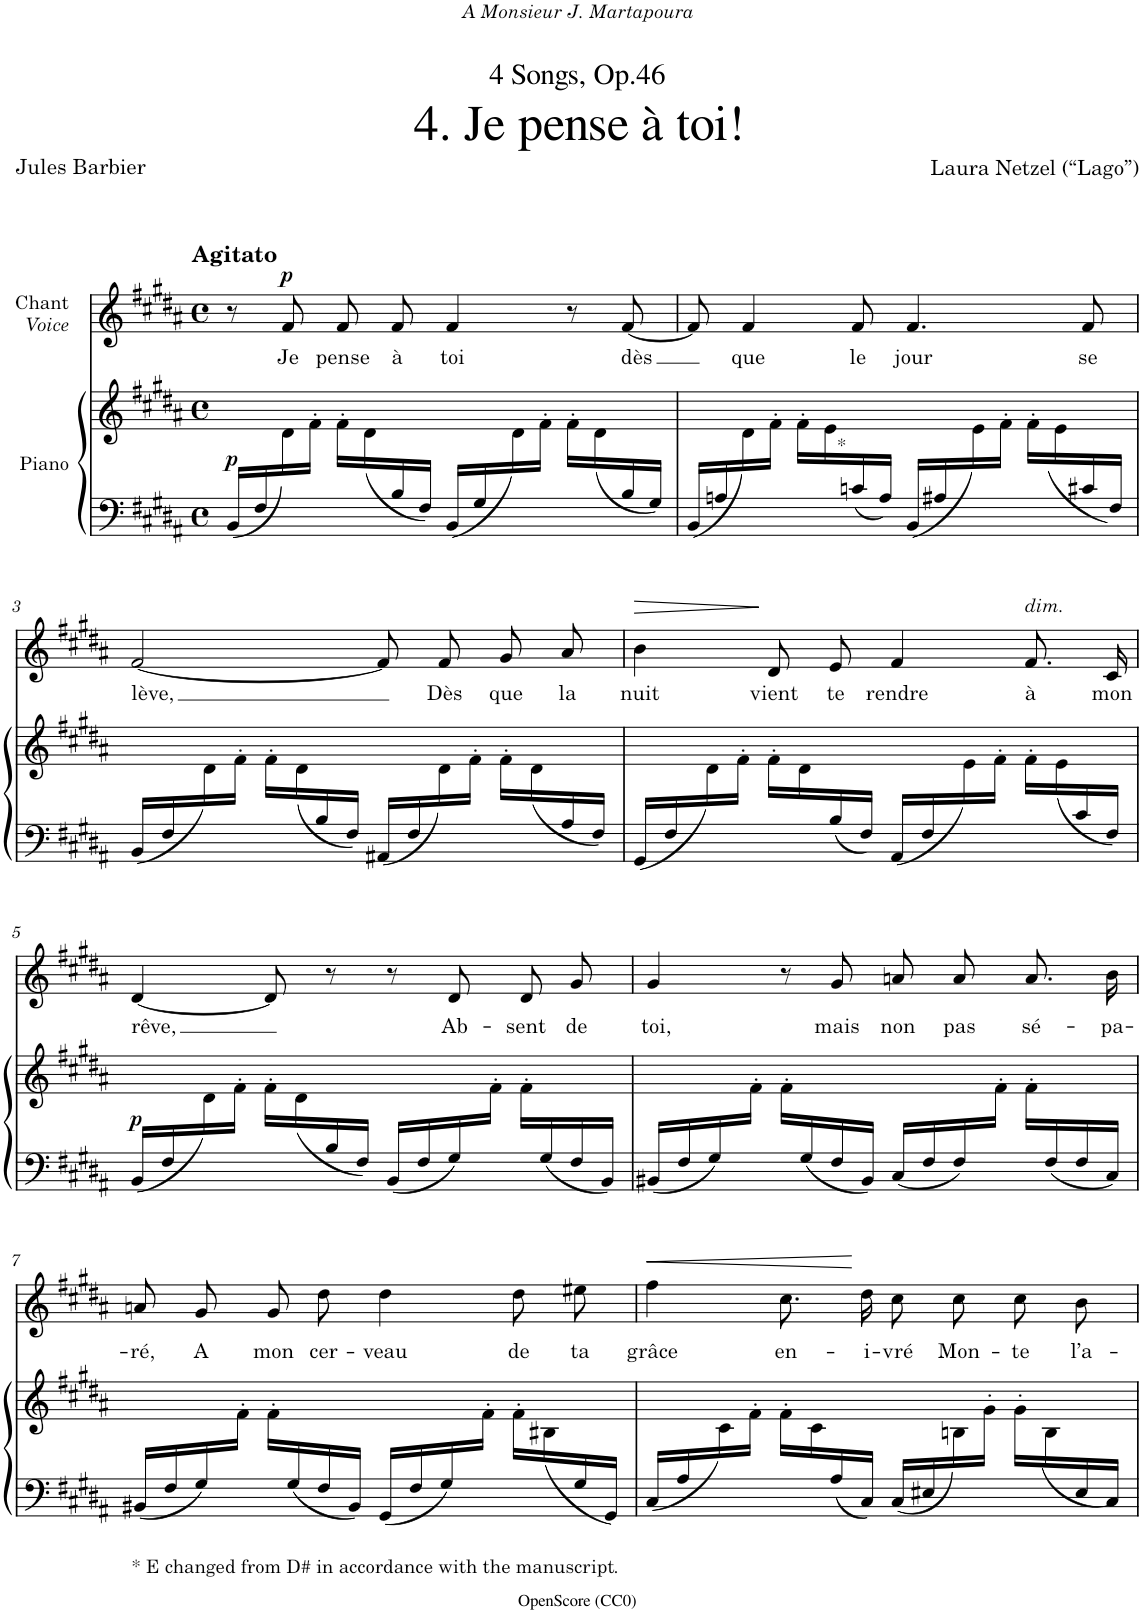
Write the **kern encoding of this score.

**kern	**kern	**dynam	**kern	**text	**dynam
*part2	*part2	*part2	*part1	*part1	*part1
*staff3	*staff2	*staff2/3	*staff1	*staff1	*staff1
*I"Piano	*	*	*I"Chant Voice	*	*
*I'Pno	*	*	*	*	*
*clefF4	*clefG2	*	*clefG2	*	*
*k[f#c#g#d#a#]	*k[f#c#g#d#a#]	*	*k[f#c#g#d#a#]	*	*
*M4/4	*M4/4	*	*M4/4	*	*
*met(c)	*met(c)	*	*met(c)	*	*
=1	=1	=1	=1	=1	=1
*	*^	*	*	*	*
!	!	!	!	!LO:TX:a:B:t=Agitato	!	!
!	!	!	!LO:DY:b	!	!	!
(<16BB/LL	1ryy	8ryy	p	8r	.	.
16F#/	.	.	.	.	.	.
!	!	!	!	!	!LO:LY:b	!LO:DY:a
4ryy	.	16d#\)	.	8f#/	Je	p
.	.	16f#'\JJ	.	.	.	.
!	!	!	!	!	!LO:LY:b	!
.	.	16f#'\LL	.	8f#/L	pense	.
.	.	(<16d#\	.	.	.	.
!	!	!	!	!	!LO:LY:b	!
16B/	.	4ryy	.	8f#/J	à	.
16F#/JJ)	.	.	.	.	.	.
!	!	!	!	!	!LO:LY:b	!
(<16BB/LL	.	.	.	4f#/	toi	.
16G#/	.	.	.	.	.	.
4ryy	.	16d#\)	.	.	.	.
.	.	16f#'\JJ	.	.	.	.
.	.	16f#'\LL	.	8r	.	.
.	.	(<16d#\	.	.	.	.
!	!	!	!	!	!LO:LY:b	!
16B/	.	8ryy	.	[8f#/	dès	.
16G#/JJ)	.	.	.	.	.	.
=2	=2	=2	=2	=2	=2	=2
(<16BB/LL	1ryy	8ryy	.	8f#/]	.	.
16An/	.	.	.	.	.	.
!	!	!	!	!	!LO:LY:b	!
4ryy	.	16d#\)	.	4f#/	que	.
.	.	16f#'\JJ	.	.	.	.
.	.	16f#'\LL	.	.	.	.
.	.	16e\	.	.	.	.
!LO:TX:a:t=*	!	!	!	!	!	!
!	!	!	!	!	!LO:LY:b	!
16cn/	.	4ryy	.	8f#/	le	.
16A/JJ	.	.	.	.	.	.
!	!	!	!	!	!LO:LY:b	!
(<16BB/LL	.	.	.	4.f#/	jour	.
16A#X/	.	.	.	.	.	.
4ryy	.	16e\)	.	.	.	.
.	.	16f#'\JJ	.	.	.	.
.	.	16f#'\LL	.	.	.	.
.	.	(<16e\	.	.	.	.
!	!	!	!	!	!LO:LY:b	!
16c#X/	.	8ryy	.	8f#/	se	.
16F#/JJ)	.	.	.	.	.	.
!!LO:LB:g=z
=3	=3	=3	=3	=3	=3	=3
!	!	!	!	!	!LO:LY:b	!
(<16BB/LL	1ryy	8ryy	.	[2f#/	lève,	.
16F#/	.	.	.	.	.	.
4ryy	.	16d#\)	.	.	.	.
.	.	16f#'\JJ	.	.	.	.
.	.	16f#'\LL	.	.	.	.
.	.	(<16d#\	.	.	.	.
16B/	.	4ryy	.	.	.	.
16F#/JJ)	.	.	.	.	.	.
(<16AA#X/LL	.	.	.	8f#/L]	.	.
16F#/	.	.	.	.	.	.
!	!	!	!	!	!LO:LY:b	!
4ryy	.	16d#\)	.	8f#/J	Dès	.
.	.	16f#'\JJ	.	.	.	.
!	!	!	!	!	!LO:LY:b	!
.	.	16f#'\LL	.	8g#/L	que	.
.	.	(<16d#\	.	.	.	.
!	!	!	!	!	!LO:LY:b	!
16A#/	.	8ryy	.	8a#/J	la	.
16F#/JJ)	.	.	.	.	.	.
=4	=4	=4	=4	=4	=4	=4
!	!	!	!	!	!LO:LY:b	!LO:HP:b
(<16GG#/LL	1ryy	8ryy	.	4b\	nuit	>
16F#/	.	.	.	.	.	.
4ryy	.	16d#\)	.	.	.	.
.	.	16f#'\JJ	.	.	.	.
!	!	!	!	!	!LO:LY:b	!
.	.	16f#'\LL	.	8d#/L	vient	]
.	.	16d#\	.	.	.	.
!	!	!	!	!	!LO:LY:b	!
16B/	.	4ryy	.	8e/J	te	.
16F#/JJ	.	.	.	.	.	.
!	!	!	!	!	!LO:LY:b	!
(<16AA#/LL	.	.	.	4f#/	rendre	.
16F#/	.	.	.	.	.	.
4ryy	.	16e\)	.	.	.	.
.	.	16f#'\JJ	.	.	.	.
!	!	!	!	!LO:TX:a:i:t=dim.	!	!
!	!	!	!	!	!LO:LY:b	!
.	.	16f#'\LL	.	8.f#/L	à	.
.	.	(<16e\	.	.	.	.
16c#/	.	8ryy	.	.	.	.
!	!	!	!	!	!LO:LY:b	!
16F#/JJ)	.	.	.	16c#/Jk	mon	.
!!LO:LB:g=z
=5	=5	=5	=5	=5	=5	=5
!	!	!	!LO:DY:b	!	!LO:LY:b	!
(<16BB/LL	1ryy	8ryy	p	[4d#/	rêve,	.
16F#/	.	.	.	.	.	.
4ryy	.	16d#\)	.	.	.	.
.	.	16f#'\JJ	.	.	.	.
.	.	16f#'\LL	.	8d#/]	.	.
.	.	(<16d#\	.	.	.	.
16B/	.	16ryy	.	8r	.	.
*	*v	*v	*	*	*	*
16F#/JJ)	.	.	.	.	.
16BB/LL	.	.	8r	.	.
16F#/	.	.	.	.	.
!	!	!	!	!LO:LY:b	!
16G#/	.	.	8d#/	Ab-	.
*	*^	*	*	*	*
8ryy	.	16f#'\JJ	.	.	.	.
!	!	!	!	!	!LO:LY:b	!
.	.	16f#'\LL	.	8d#/L	-sent	.
16G#/	.	8.ryy	.	.	.	.
!	!	!	!	!	!LO:LY:b	!
16F#/	.	.	.	8g#/J	de	.
16G#/JJ	.	.	.	.	.	.
=6	=6	=6	=6	=6	=6	=6
!	!	!	!	!	!LO:LY:b	!
16BB#X/LL	1ryy	8.ryy	.	4g#/	toi,	.
16F#/	.	.	.	.	.	.
16G#/	.	.	.	.	.	.
8ryy	.	16f#'\JJ	.	.	.	.
.	.	16f#'\LL	.	8r	.	.
16G#/	.	4.ryy	.	.	.	.
!	!	!	!	!	!LO:LY:b	!
16F#/	.	.	.	8g#/	mais	.
16BB#/JJ	.	.	.	.	.	.
!	!	!	!	!	!LO:LY:b	!
16C#/LL	.	.	.	8an/L	non	.
16F#/	.	.	.	.	.	.
!	!	!	!	!	!LO:LY:b	!
16F#/	.	.	.	8a/J	pas	.
8ryy	.	16f#'\JJ	.	.	.	.
!	!	!	!	!	!LO:LY:b	!
.	.	16f#'\LL	.	8.a/L	sé-	.
16F#/	.	8.ryy	.	.	.	.
16F#/	.	.	.	.	.	.
!	!	!	!	!	!LO:LY:b	!
16C#/JJ	.	.	.	16b/Jk	-pa-	.
!!LO:LB:g=z
=7	=7	=7	=7	=7	=7	=7
!LO:TX:b:t=* E changed from D# in accordance with the manuscript	!	!	!	!	!	!
!LO:TX:b:i:t=.	!	!	!	!	!	!
!	!	!	!	!	!LO:LY:b	!
16BB#X/LL	1ryy	8.ryy	.	8an/L	-ré,	.
16F#/	.	.	.	.	.	.
!	!	!	!	!	!LO:LY:b	!
16G#/	.	.	.	8g#/J	A	.
8ryy	.	16f#'\JJ	.	.	.	.
!	!	!	!	!	!LO:LY:b	!
.	.	16f#'\LL	.	8g#\L	mon	.
16G#/	.	4.ryy	.	.	.	.
!	!	!	!	!	!LO:LY:b	!
16F#/	.	.	.	8dd#\J	cer-	.
16BB#/JJ	.	.	.	.	.	.
!	!	!	!	!	!LO:LY:b	!
16GG#/LL	.	.	.	4dd#\	-veau	.
16F#/	.	.	.	.	.	.
16G#/	.	.	.	.	.	.
8.ryy	.	16f#'\JJ	.	.	.	.
!	!	!	!	!	!LO:LY:b	!
.	.	16f#'\LL	.	8dd#\L	de	.
.	.	(<16B#X\	.	.	.	.
!	!	!	!	!	!LO:LY:b	!
16G#/	.	8ryy	.	8ee#X\J	ta	.
16GG#/JJ)	.	.	.	.	.	.
=8	=8	=8	=8	=8	=8	=8
!	!	!	!	!	!LO:LY:b	!LO:HP:b
(<16C#/LL	1ryy	8ryy	.	4ff#\	grâce	<
16A#/	.	.	.	.	.	.
4ryy	.	16c#\)	.	.	.	.
.	.	16f#'\JJ	.	.	.	.
!	!	!	!	!	!LO:LY:b	!
.	.	16f#'\LL	.	8.cc#\L	en-	.
.	.	16c#\	.	.	.	.
16A#/	.	4ryy	.	.	.	.
!	!	!	!	!	!LO:LY:b	!
16C#/JJ	.	.	.	16dd#\Jk	-i-	[
!	!	!	!	!	!LO:LY:b	!
(<16C#/LL	.	.	.	8cc#\L	-vré	.
16E#X/	.	.	.	.	.	.
!	!	!	!	!	!LO:LY:b	!
4ryy	.	16Bn\)	.	8cc#\J	Mon-	.
.	.	16g#'\JJ	.	.	.	.
!	!	!	!	!	!LO:LY:b	!
.	.	16g#'\LL	.	8cc#\L	-te	.
.	.	(<16B\	.	.	.	.
!	!	!	!	!	!LO:LY:b	!
16E#/	.	8ryy	.	8b\J	l’a-	.
16C#/JJ)	.	.	.	.	.	.
*	*v	*v	*	*	*	*
=	=	=	=	=	=
*-	*-	*-	*-	*-	*-
